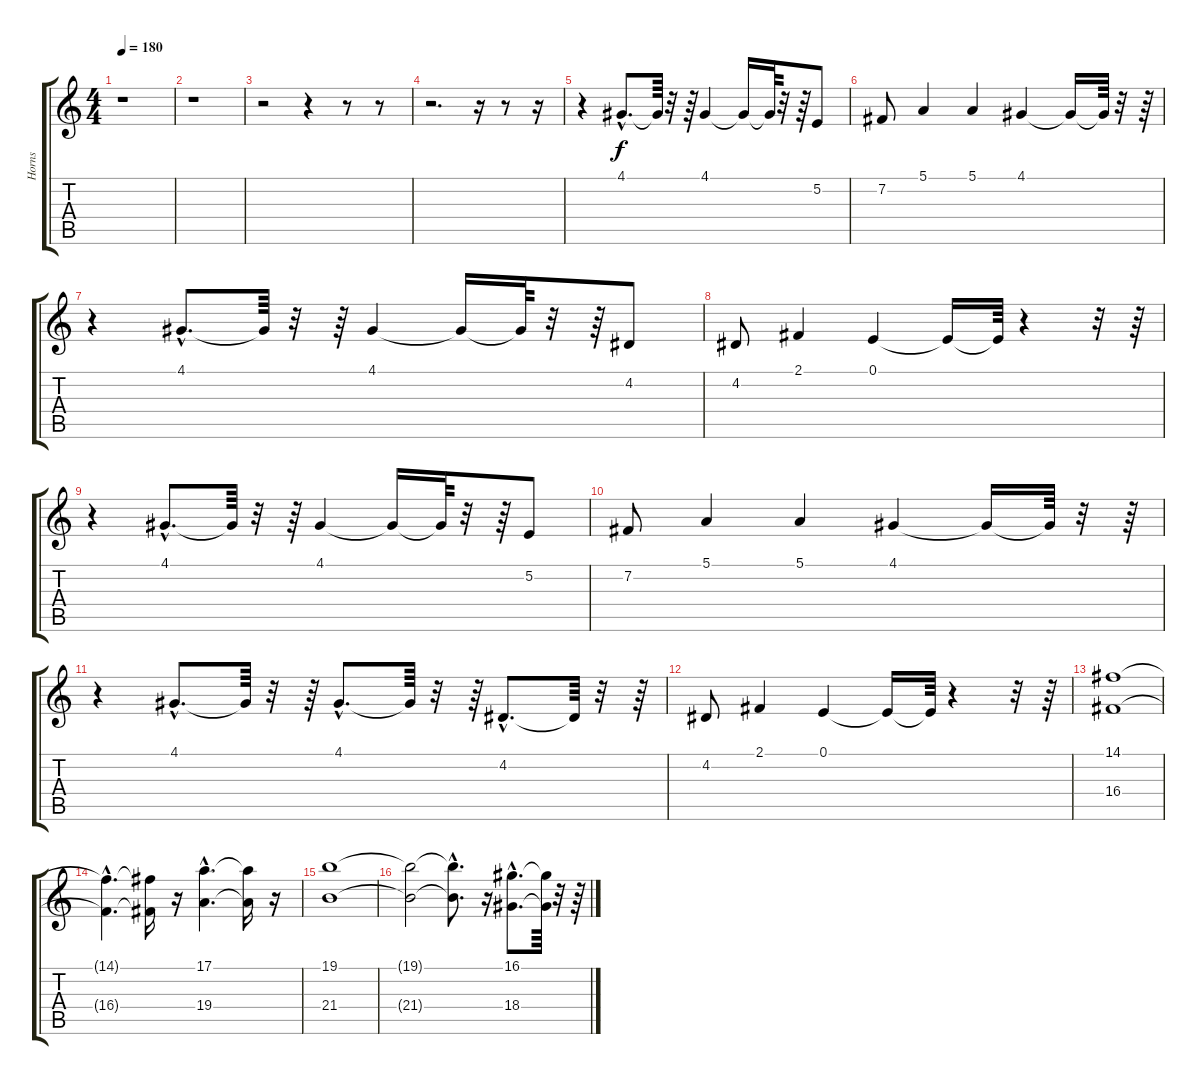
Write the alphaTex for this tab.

\track ("Horns" "Horns") {instrument trumpet}
\staff {score tabs}
\tuning (E4 B3 G3 D3 A2 E2) {hide}
\ts (4 4)
\tempo 180
\clef g2
\ks c
r.1{dy f} |
r.1 |
r.2 r.4 r.8 r.8 |
r.2{d} r.16 r.8 r.16 |
r.4 4.1{hac}.8{d} 4.1{t}.64 r.32 r.64 4.1.4 4.1{t}.16 4.1{t}.64 r.32 r.64 5.2.8 |
7.2.8 5.1.4 5.1.4 4.1.4 4.1{t}.16 4.1{t}.64 r.32 r.64 |
r.4 4.1{hac}.8{d} 4.1{t}.64 r.32 r.64 4.1.4 4.1{t}.16 4.1{t}.64 r.32 r.64 4.2.8 |
4.2.8 2.1.4 0.1.4 0.1{t}.16 0.1{t}.64 r.4 r.32 r.64 |
r.4 4.1{hac}.8{d} 4.1{t}.64 r.32 r.64 4.1.4 4.1{t}.16 4.1{t}.64 r.32 r.64 5.2.8 |
7.2.8 5.1.4 5.1.4 4.1.4 4.1{t}.16 4.1{t}.64 r.32 r.64 |
r.4 4.1{hac}.8{d} 4.1{t}.64 r.32 r.64 4.1{hac}.8{d} 4.1{t}.64 r.32 r.64 4.2{hac}.8{d} 4.2{t}.64 r.32 r.64 |
4.2.8 2.1.4 0.1.4 0.1{t}.16 0.1{t}.64 r.4 r.32 r.64 |
(14.1 16.4).1 |
(14.1{hac t} 16.4{hac t}).4{d} (14.1{t} 16.4{t}).16 r.16 (17.1{hac} 19.4{hac}).4{d} (17.1{t} 19.4{t}).16 r.16 |
(19.1 21.4).1 |
(19.1{t} 21.4{t}).2 (19.1{hac t} 21.4{hac t}).8{d} r.16 (16.1{hac} 18.4{hac}).8{d} (16.1{t} 18.4{t}).64 r.32 r.64
